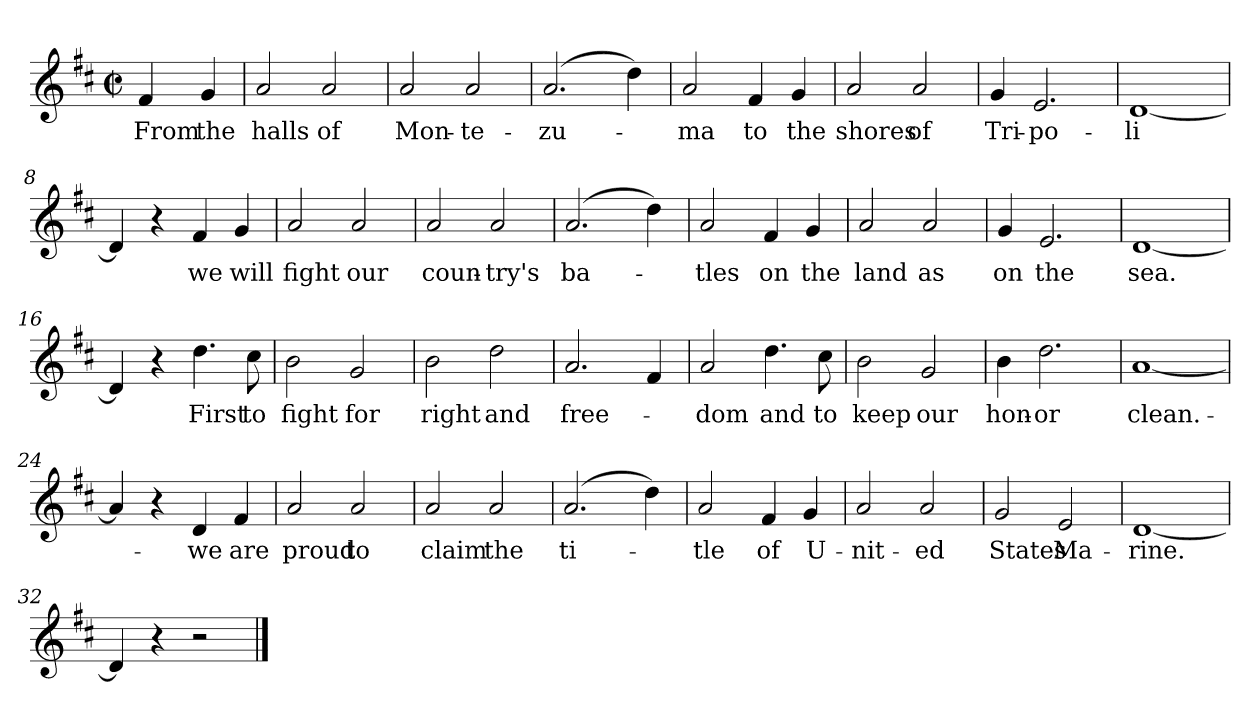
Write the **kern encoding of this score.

**kern	**text
*part1	*part1
*staff1	*staff1
*clefG2	*
*k[f#c#]	*
*D:	*
*M2/2	*
*met(c|)	*
=	=
!	!LO:LY:b
4f#/	From
!	!LO:LY:b
4g/	the
=1	=1
!	!LO:LY:b
2a/	halls
!	!LO:LY:b
2a/	of
=2	=2
!	!LO:LY:b
2a/	Mon-
!	!LO:LY:b
2a/	-te-
=3	=3
!	!LO:LY:b
(>2.a/	-zu-
4dd\)	.
=4	=4
!	!LO:LY:b
2a/	-ma
!	!LO:LY:b
4f#/	to
!	!LO:LY:b
4g/	the
=5	=5
!	!LO:LY:b
2a/	shores
!	!LO:LY:b
2a/	of
=6	=6
!	!LO:LY:b
4g/	Tri-
!	!LO:LY:b
2.e/	-po-
!!LO:LB:g=z
=7	=7
!	!LO:LY:b
[1d	-li
=8	=8
4d/]	.
4r	.
!	!LO:LY:b
4f#/	we
!	!LO:LY:b
4g/	will
=9	=9
!	!LO:LY:b
2a/	fight
!	!LO:LY:b
2a/	our
=10	=10
!	!LO:LY:b
2a/	coun-
!	!LO:LY:b
2a/	-try's
=11	=11
!	!LO:LY:b
(>2.a/	ba-
4dd\)	.
=12	=12
!	!LO:LY:b
2a/	-tles
!	!LO:LY:b
4f#/	on
!	!LO:LY:b
4g/	the
=13	=13
!	!LO:LY:b
2a/	land
!	!LO:LY:b
2a/	as
!!LO:LB:g=z
=14	=14
!	!LO:LY:b
4g/	on
!	!LO:LY:b
2.e/	the
=15	=15
!	!LO:LY:b
[1d	sea.
=16	=16
4d/]	.
4r	.
!	!LO:LY:b
4.dd\	First
!	!LO:LY:b
8cc#\	to
=17	=17
!	!LO:LY:b
2b\	fight
!	!LO:LY:b
2g/	for
=18	=18
!	!LO:LY:b
2b\	right
!	!LO:LY:b
2dd\	and
=19	=19
!	!LO:LY:b
2.a/	free-
4f#/	.
=20	=20
!	!LO:LY:b
2a/	-dom
!	!LO:LY:b
4.dd\	and
!	!LO:LY:b
8cc#\	to
!!LO:LB:g=z
=21	=21
!	!LO:LY:b
2b\	keep
!	!LO:LY:b
2g/	our
=22	=22
!	!LO:LY:b
4b\	hon-
!	!LO:LY:b
2.dd\	-or
=23	=23
!	!LO:LY:b
[1a	clean.-
=24	=24
4a/]	.
4r	.
!	!LO:LY:b
4d/	-we
!	!LO:LY:b
4f#/	are
=25	=25
!	!LO:LY:b
2a/	proud
!	!LO:LY:b
2a/	to
=26	=26
!	!LO:LY:b
2a/	claim
!	!LO:LY:b
2a/	the
=27	=27
!	!LO:LY:b
(>2.a/	ti-
4dd\)	.
!!LO:LB:g=z
=28	=28
!	!LO:LY:b
2a/	-tle
!	!LO:LY:b
4f#/	of
!	!LO:LY:b
4g/	U-
=29	=29
!	!LO:LY:b
2a/	-nit-
!	!LO:LY:b
2a/	-ed
=30	=30
!	!LO:LY:b
2g/	States
!	!LO:LY:b
2e/	Ma-
=31	=31
!	!LO:LY:b
[1d	-rine.
=32	=32
4d/]	.
4r	.
2r	.
==	==
*-	*-
